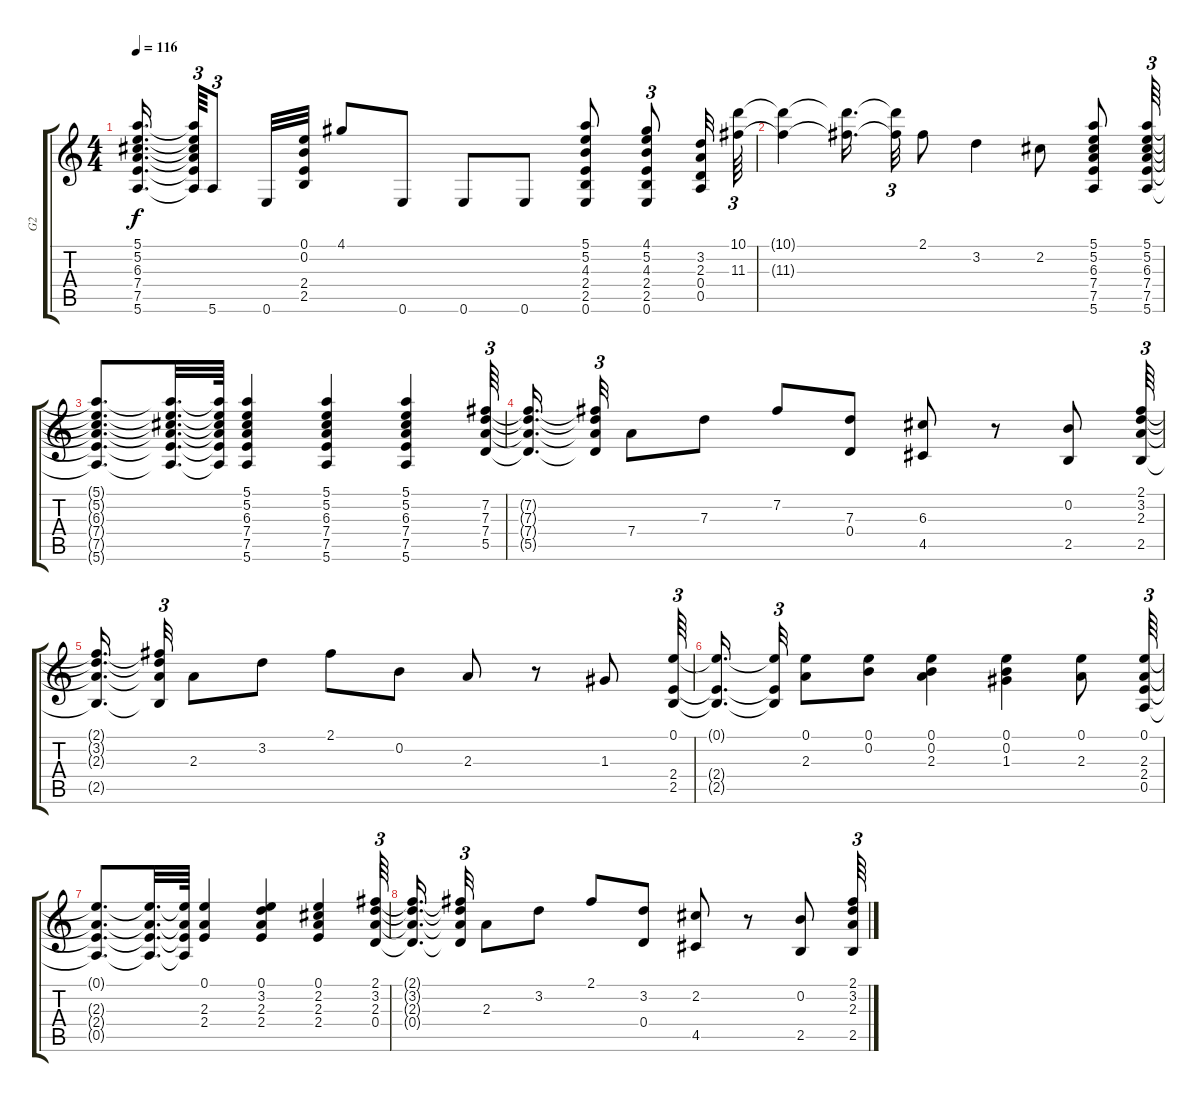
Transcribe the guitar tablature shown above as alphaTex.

\track ("G2" "G2") {instrument acousticguitarsteel}
\staff {score tabs}
\tuning (E4 B3 G3 D3 A2 E2) {hide}
\ts (4 4)
\tempo 116
\clef g2
\ks c
(5.1{t} 5.2{t} 6.3{t} 7.4{t} 7.5{t} 5.6{t}).16{d dy f beam splitsecondary} (5.1{t} 5.2{t} 6.3{t} 7.4{t} 7.5{t} 5.6{t}).64{tu (3 2)} 5.6.8{tu (3 2)} 0.6.32 (0.1 0.2 2.4 2.5).32 4.1.8 0.6.8 0.6.8 0.6.8 (5.1 5.2 4.3 2.4 2.5 0.6).8 (4.1 5.2 4.3 2.4 2.5 0.6).8{tu (3 2)} (3.2 2.3 0.4 0.5).32 (10.1 11.3).64{tu (3 2)} |
(10.1{t} 11.3{t}).4 (10.1{t} 11.3{t}).16{d beam splitsecondary} (10.1{t} 11.3{t}).32{tu (3 2)} 2.1.8 3.2.4 2.2.8 (5.1 5.2 6.3 7.4 7.5 5.6).8 (5.1 5.2 6.3 7.4 7.5 5.6).64{tu (3 2)} |
(5.1{t} 5.2{t} 6.3{t} 7.4{t} 7.5{t} 5.6{t}).8{d} (5.1{t} 5.2{t} 6.3{t} 7.4{t} 7.5{t} 5.6{t}).32{d} (5.1{t} 5.2{t} 6.3{t} 7.4{t} 7.5{t} 5.6{t}).64 (5.1 5.2 6.3 7.4 7.5 5.6).4 (5.1 5.2 6.3 7.4 7.5 5.6).4 (5.1 5.2 6.3 7.4 7.5 5.6).4 (7.2 7.3 7.4 5.5).64{tu (3 2)} |
(7.2{t} 7.3{t} 7.4{t} 5.5{t}).16{d beam splitsecondary} (7.2{t} 7.3{t} 7.4{t} 5.5{t}).32{tu (3 2)} 7.4.8 7.3.8 7.2.8 (7.3 0.4).8 (6.3 4.5).8 r.8 (0.2 2.5).8 (2.1 3.2 2.3 2.5).64{tu (3 2)} |
(2.1{t} 3.2{t} 2.3{t} 2.5{t}).16{d beam splitsecondary} (2.1{t} 3.2{t} 2.3{t} 2.5{t}).32{tu (3 2)} 2.3.8 3.2.8 2.1.8 0.2.8 2.3.8 r.8 1.3.8 (0.1 2.4 2.5).64{tu (3 2)} |
(0.1{t} 2.4{t} 2.5{t}).16{d beam splitsecondary} (0.1{t} 2.4{t} 2.5{t}).32{tu (3 2)} (0.1 2.3).8 (0.1 0.2).8 (0.1 0.2 2.3).4 (0.1 0.2 1.3).4 (0.1 2.3).8 (0.1 2.3 2.4 0.5).64{tu (3 2)} |
(0.1{t} 2.3{t} 2.4{t} 0.5{t}).8{d} (0.1{t} 2.3{t} 2.4{t} 0.5{t}).32{d} (0.1{t} 2.3{t} 2.4{t} 0.5{t}).64 (0.1 2.3 2.4).4 (0.1 3.2 2.3 2.4).4 (0.1 2.2 2.3 2.4).4 (2.1 3.2 2.3 0.4).64{tu (3 2)} |
(2.1{t} 3.2{t} 2.3{t} 0.4{t}).16{d beam splitsecondary} (2.1{t} 3.2{t} 2.3{t} 0.4{t}).32{tu (3 2)} 2.3.8 3.2.8 2.1.8 (3.2 0.4).8 (2.2 4.5).8 r.8 (0.2 2.5).8 (2.1 3.2 2.3 2.5).64{tu (3 2)}
